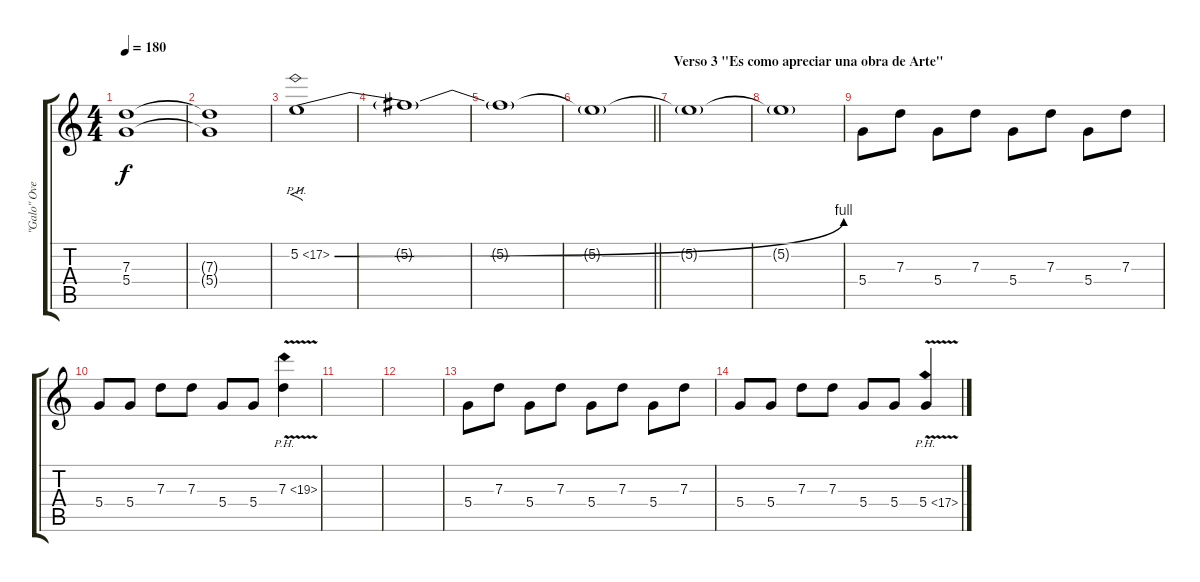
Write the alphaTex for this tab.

\track ("\"Galo\" Overdubs" "\"Galo\" Ove") {instrument overdrivenguitar}
\staff {score tabs}
\tuning (E4 B3 G3 D3 A2 E2) {hide}
\ts (4 4)
\tempo 180
\clef g2
\ks c
(7.3 5.4).1{dy f} |
(7.3{t} 5.4{t}).1 |
5.2{be (bend 0 0 60 4) ph 12}.1{f} |
5.2{t}.1 |
5.2{t}.1 |
\barLineRight lightlight
5.2{t}.1 |
\section ("" "Verso 3 \"Es como apreciar una obra de Arte\"")
5.2{t}.1 |
5.2{t}.1 |
5.4.8 7.3.8 5.4.8 7.3.8 5.4.8 7.3.8 5.4.8 7.3.8 |
5.4.8 5.4.8 7.3.8 7.3.8 5.4.8 5.4.8 7.3{ph 12 v}.4 |
|
|
5.4.8 7.3.8 5.4.8 7.3.8 5.4.8 7.3.8 5.4.8 7.3.8 |
5.4.8 5.4.8 7.3.8 7.3.8 5.4.8 5.4.8 5.4{ph 12 v}.4
